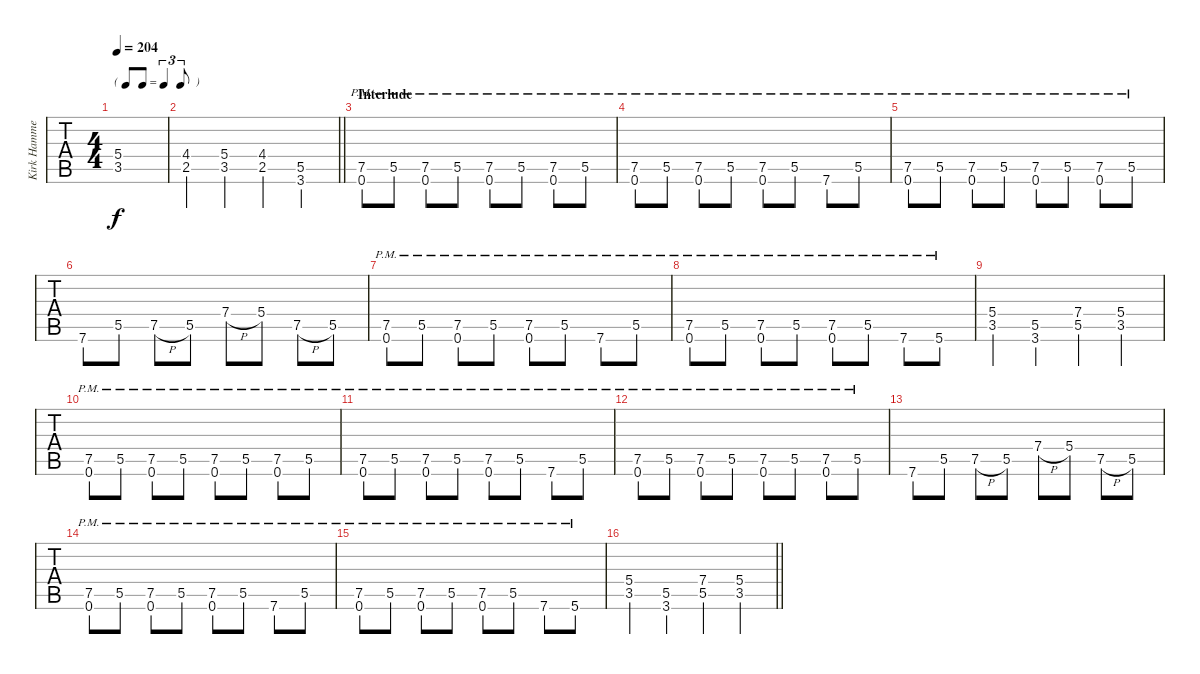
\track ("Kirk Hammett" "Kirk Hamme") {instrument distortionguitar}
\staff {tabs}
\tuning (E4 B3 G3 D3 A2 E2) {hide}
\ts (4 4)
\tf triplet8th
\tempo 204
\clef g2
\ks c
(5.4 3.5).1{dy f} |
\barLineRight lightlight
(4.4 2.5).4 (5.4 3.5).4 (4.4 2.5).4 (5.5 3.6).4 |
\section ("" "Interlude")
(7.5{pm} 0.6{pm}).8 5.5{pm}.8 (7.5{pm} 0.6{pm}).8 5.5{pm}.8 (7.5{pm} 0.6{pm}).8 5.5{pm}.8 (7.5{pm} 0.6{pm}).8 5.5{pm}.8 |
(7.5{pm} 0.6{pm}).8 5.5{pm}.8 (7.5{pm} 0.6{pm}).8 5.5{pm}.8 (7.5{pm} 0.6{pm}).8 5.5{pm}.8 7.6{pm}.8 5.5{pm}.8 |
(7.5{pm} 0.6{pm}).8 5.5{pm}.8 (7.5{pm} 0.6{pm}).8 5.5{pm}.8 (7.5{pm} 0.6{pm}).8 5.5{pm}.8 (7.5{pm} 0.6{pm}).8 5.5{pm}.8 |
7.6.8 5.5.8 7.5{h}.8 5.5.8 7.4{h}.8 5.4.8 7.5{h}.8 5.5.8 |
(7.5{pm} 0.6{pm}).8 5.5{pm}.8 (7.5{pm} 0.6{pm}).8 5.5{pm}.8 (7.5{pm} 0.6{pm}).8 5.5{pm}.8 7.6{pm}.8 5.5{pm}.8 |
(7.5{pm} 0.6{pm}).8 5.5{pm}.8 (7.5{pm} 0.6{pm}).8 5.5{pm}.8 (7.5{pm} 0.6{pm}).8 5.5{pm}.8 7.6{pm}.8 5.6{pm}.8 |
(5.4 3.5).4 (5.5 3.6).4 (7.4 5.5).4 (5.4 3.5).4 |
(7.5{pm} 0.6{pm}).8 5.5{pm}.8 (7.5{pm} 0.6{pm}).8 5.5{pm}.8 (7.5{pm} 0.6{pm}).8 5.5{pm}.8 (7.5{pm} 0.6{pm}).8 5.5{pm}.8 |
(7.5{pm} 0.6{pm}).8 5.5{pm}.8 (7.5{pm} 0.6{pm}).8 5.5{pm}.8 (7.5{pm} 0.6{pm}).8 5.5{pm}.8 7.6{pm}.8 5.5{pm}.8 |
(7.5{pm} 0.6{pm}).8 5.5{pm}.8 (7.5{pm} 0.6{pm}).8 5.5{pm}.8 (7.5{pm} 0.6{pm}).8 5.5{pm}.8 (7.5{pm} 0.6{pm}).8 5.5{pm}.8 |
7.6.8 5.5.8 7.5{h}.8 5.5.8 7.4{h}.8 5.4.8 7.5{h}.8 5.5.8 |
(7.5{pm} 0.6{pm}).8 5.5{pm}.8 (7.5{pm} 0.6{pm}).8 5.5{pm}.8 (7.5{pm} 0.6{pm}).8 5.5{pm}.8 7.6{pm}.8 5.5{pm}.8 |
(7.5{pm} 0.6{pm}).8 5.5{pm}.8 (7.5{pm} 0.6{pm}).8 5.5{pm}.8 (7.5{pm} 0.6{pm}).8 5.5{pm}.8 7.6{pm}.8 5.6{pm}.8 |
\barLineRight lightlight
(5.4 3.5).4 (5.5 3.6).4 (7.4 5.5).4 (5.4 3.5).4
